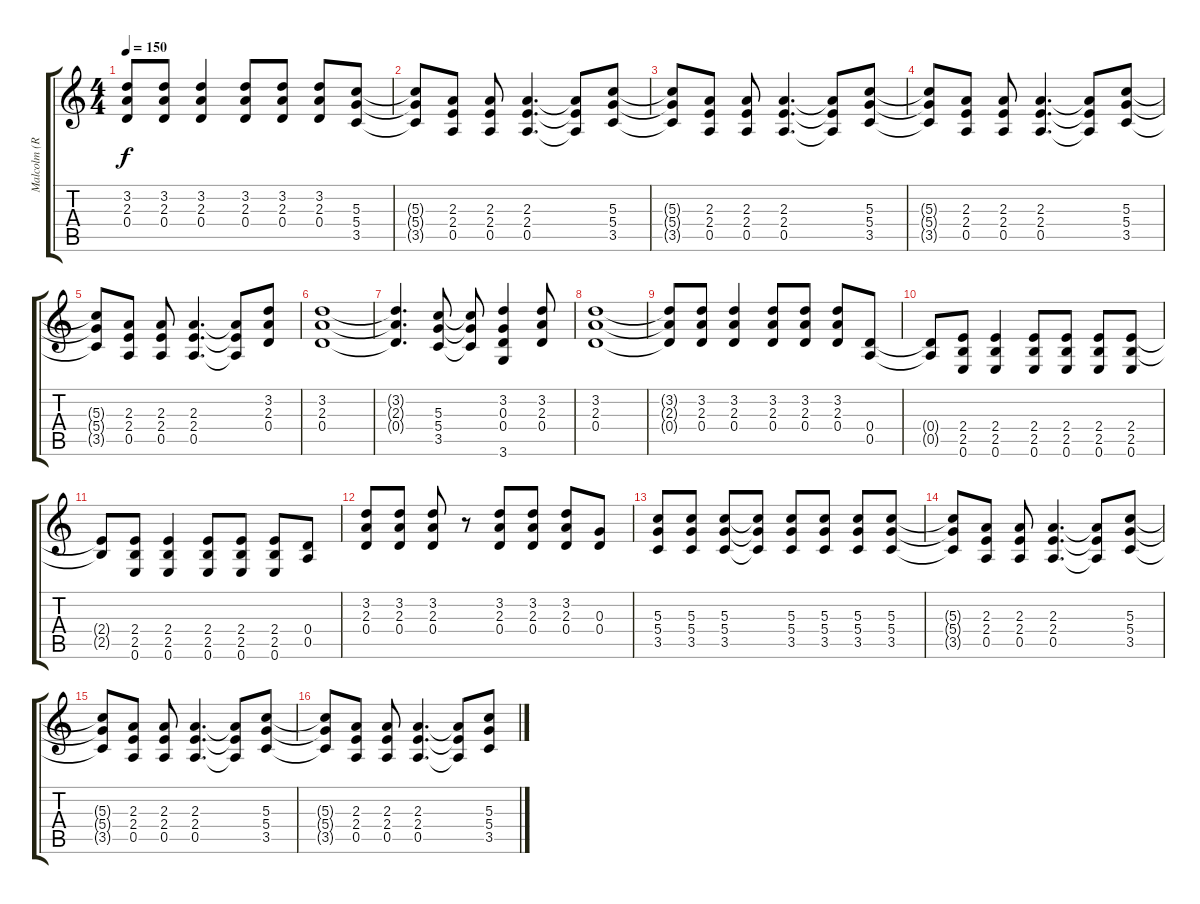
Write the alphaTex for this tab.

\track ("Malcolm (Ryth)" "Malcolm (R") {instrument overdrivenguitar}
\staff {score tabs}
\tuning (E4 B3 G3 D3 A2 E2) {hide}
\ts (4 4)
\tempo 150
\clef g2
\ks c
(3.2{t} 2.3{t} 0.4{t}).8{dy f} (3.2 2.3 0.4).8 (3.2 2.3 0.4).4 (3.2 2.3 0.4).8 (3.2 2.3 0.4).8 (3.2 2.3 0.4).8 (5.3 5.4 3.5).8 |
(5.3{t} 5.4{t} 3.5{t}).8 (2.3 2.4 0.5).8 (2.3 2.4 0.5).8 (2.3 2.4 0.5).4{d} (2.3{t} 2.4{t} 0.5{t}).8 (5.3 5.4 3.5).8 |
(5.3{t} 5.4{t} 3.5{t}).8 (2.3 2.4 0.5).8 (2.3 2.4 0.5).8 (2.3 2.4 0.5).4{d} (2.3{t} 2.4{t} 0.5{t}).8 (5.3 5.4 3.5).8 |
(5.3{t} 5.4{t} 3.5{t}).8 (2.3 2.4 0.5).8 (2.3 2.4 0.5).8 (2.3 2.4 0.5).4{d} (2.3{t} 2.4{t} 0.5{t}).8 (5.3 5.4 3.5).8 |
(5.3{t} 5.4{t} 3.5{t}).8 (2.3 2.4 0.5).8 (2.3 2.4 0.5).8 (2.3 2.4 0.5).4{d} (2.3{t} 2.4{t} 0.5{t}).8 (3.2 2.3 0.4).8 |
(3.2 2.3 0.4).1 |
(3.2{t} 2.3{t} 0.4{t}).4{d} (5.3 5.4 3.5).8 (5.3{t} 5.4{t} 3.5{t}).8 (3.2 0.3 0.4 3.6).4 (3.2 2.3 0.4).8 |
(3.2 2.3 0.4).1 |
(3.2{t} 2.3{t} 0.4{t}).8 (3.2 2.3 0.4).8 (3.2 2.3 0.4).4 (3.2 2.3 0.4).8 (3.2 2.3 0.4).8 (3.2 2.3 0.4).8 (0.4 0.5).8 |
(0.4{t} 0.5{t}).8 (2.4 2.5 0.6).8 (2.4 2.5 0.6).4 (2.4 2.5 0.6).8 (2.4 2.5 0.6).8 (2.4 2.5 0.6).8 (2.4 2.5 0.6).8 |
(2.4{t} 2.5{t}).8 (2.4 2.5 0.6).8 (2.4 2.5 0.6).4 (2.4 2.5 0.6).8 (2.4 2.5 0.6).8 (2.4 2.5 0.6).8 (0.4 0.5).8 |
(3.2 2.3 0.4).8 (3.2 2.3 0.4).8 (3.2 2.3 0.4).8 r.8 (3.2 2.3 0.4).8 (3.2 2.3 0.4).8 (3.2 2.3 0.4).8 (0.3 0.4).8 |
(5.3 5.4 3.5).8 (5.3 5.4 3.5).8 (5.3 5.4 3.5).8 (5.3{t} 5.4{t} 3.5{t}).8 (5.3 5.4 3.5).8 (5.3 5.4 3.5).8 (5.3 5.4 3.5).8 (5.3 5.4 3.5).8 |
(5.3{t} 5.4{t} 3.5{t}).8 (2.3 2.4 0.5).8 (2.3 2.4 0.5).8 (2.3 2.4 0.5).4{d} (2.3{t} 2.4{t} 0.5{t}).8 (5.3 5.4 3.5).8 |
(5.3{t} 5.4{t} 3.5{t}).8 (2.3 2.4 0.5).8 (2.3 2.4 0.5).8 (2.3 2.4 0.5).4{d} (2.3{t} 2.4{t} 0.5{t}).8 (5.3 5.4 3.5).8 |
(5.3{t} 5.4{t} 3.5{t}).8 (2.3 2.4 0.5).8 (2.3 2.4 0.5).8 (2.3 2.4 0.5).4{d} (2.3{t} 2.4{t} 0.5{t}).8 (5.3 5.4 3.5).8
